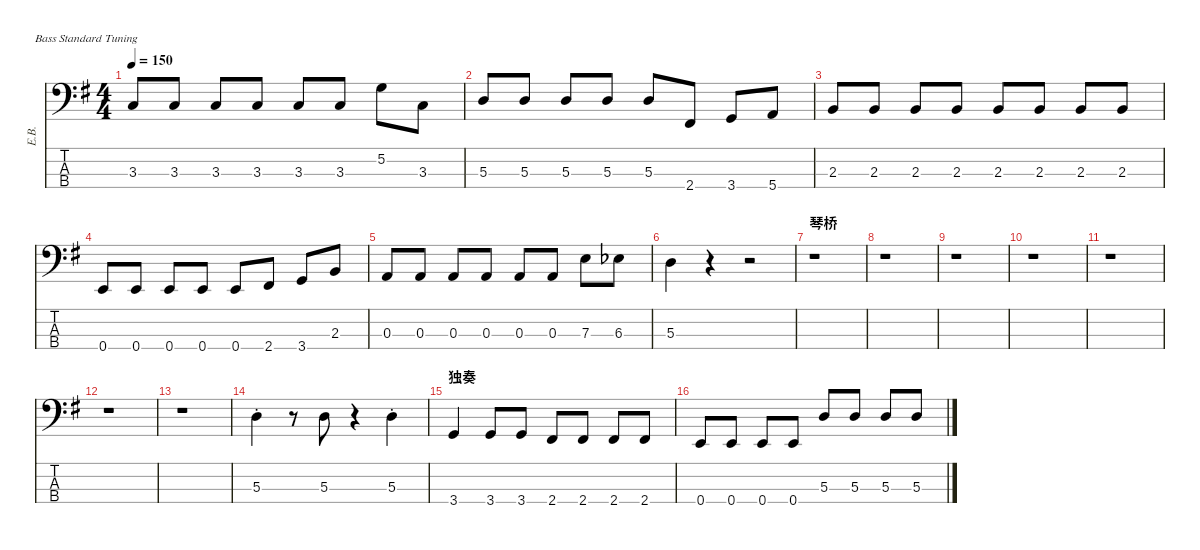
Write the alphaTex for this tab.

\defaultSystemsLayout 4
\hideDynamics
\bracketExtendMode nobrackets
\otherSystemsTrackNameOrientation horizontal
\track ("Electric Bass" "E.B.") {defaultSystemsLayout 4 instrument electricbasspick}
\staff {score tabs}
\tuning (G2 D2 A1 E1)
\ts (4 4)
\tempo 150
\clef f4
\scale
0.95328
\ks g
3.3{acc forcenatural}.8{dy mf beam Up} 3.3{acc forcenatural}.8{beam Up} 3.3{acc forcenatural}.8{beam Up} 3.3{acc forcenatural}.8{beam Up} 3.3{acc forcenatural}.8{beam Up} 3.3{acc forcenatural}.8{beam Up} 5.2{acc forcenatural}.8{beam Down} 3.3{acc forcenatural}.8{beam Down} |
\scale
0.95328 5.3{acc forcenatural}.8{beam Up} 5.3{acc forcenatural}.8{beam Up} 5.3{acc forcenatural}.8{beam Up} 5.3{acc forcenatural}.8{beam Up} 5.3{acc forcenatural}.8{beam Up} 2.4{acc #}.8{beam Up} 3.4{acc forcenatural}.8{beam Up} 5.4{acc forcenatural}.8{beam Up} |
\scale
0.95328 2.3{acc forcenatural}.8{beam Up} 2.3{acc forcenatural}.8{beam Up} 2.3{acc forcenatural}.8{beam Up} 2.3{acc forcenatural}.8{beam Up} 2.3{acc forcenatural}.8{beam Up} 2.3{acc forcenatural}.8{beam Up} 2.3{acc forcenatural}.8{beam Up} 2.3{acc forcenatural}.8{beam Up} |
\scale
1.13574 0.4{acc forcenatural}.8{beam Up} 0.4{acc forcenatural}.8{beam Up} 0.4{acc forcenatural}.8{beam Up} 0.4{acc forcenatural}.8{beam Up} 0.4{acc forcenatural}.8{beam Up} 2.4{acc #}.8{beam Up} 3.4{acc forcenatural}.8{beam Up} 2.3{acc forcenatural}.8{beam Up} |
\scale
0.948859 0.3{acc forcenatural}.8{beam Up} 0.3{acc forcenatural}.8{beam Up} 0.3{acc forcenatural}.8{beam Up} 0.3{acc forcenatural}.8{beam Up} 0.3{acc forcenatural}.8{beam Up} 0.3{acc forcenatural}.8{beam Up} 7.3{acc forcenatural}.8{beam Down} 6.3{acc b}.8{beam Down} |
\scale
0.966543 5.3{acc forcenatural}.4{beam Down} r.4{beam Down} r.2{beam Down} |
\section ("" "琴桥")
\scale
0.948859 r.1{beam Down} |
\scale
1.19214 r.1{beam Down} |
\scale
0.951964 r.1{beam Down} |
\scale
0.951964 r.1{beam Down} |
\scale
0.951964 r.1{beam Down} |
\scale
0.951964 r.1{beam Down} |
\scale
1.13969 r.1{beam Down} |
\scale
0.965227 5.3{st acc forcenatural}.4{beam Down} r.8{beam Down} 5.3{acc forcenatural}.8{beam Down} r.4{beam Down} 5.3{st acc forcenatural}.4{beam Down} |
\section ("" "独奏")
\scale
0.947543 3.4{acc forcenatural}.4{beam Up} 3.4{acc forcenatural}.8{beam Up} 3.4{acc forcenatural}.8{beam Up} 2.4{acc #}.8{beam Up} 2.4{acc #}.8{beam Up} 2.4{acc #}.8{beam Up} 2.4{acc #}.8{beam Up} |
\scale
0.947543 0.4{acc forcenatural}.8{beam Up} 0.4{acc forcenatural}.8{beam Up} 0.4{acc forcenatural}.8{beam Up} 0.4{acc forcenatural}.8{beam Up} 5.3{acc forcenatural}.8{beam Up} 5.3{acc forcenatural}.8{beam Up} 5.3{acc forcenatural}.8{beam Up} 5.3{acc forcenatural}.8{beam Up}
